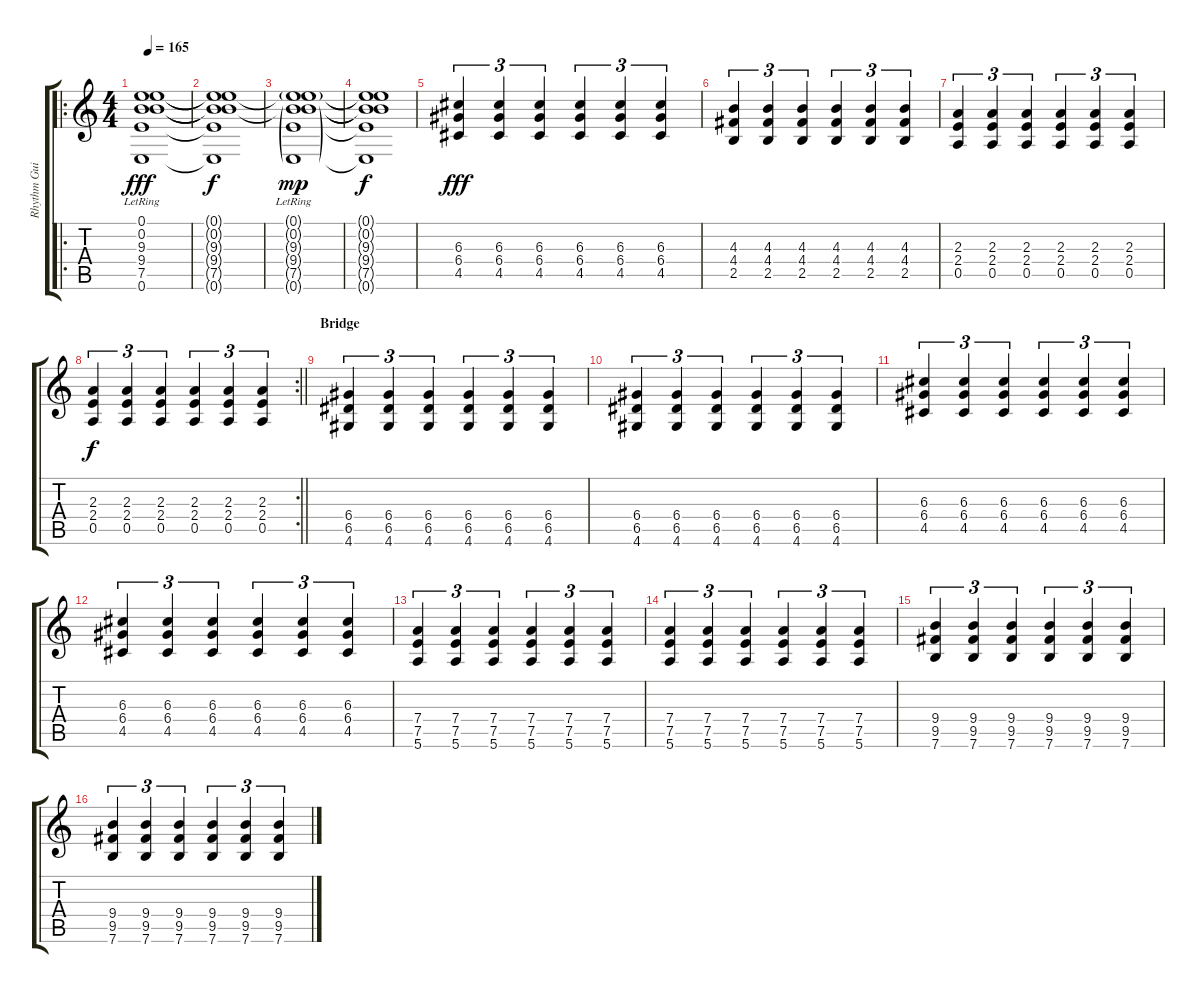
\track ("Rhythm Guitar" "Rhythm Gui") {instrument overdrivenguitar}
\staff {score tabs}
\tuning (E4 B3 G3 D3 A2 E2) {hide}
\ro
\ts (4 4)
\tempo 165
\clef g2
\ks c
(0.1 0.2 9.3{lr} 9.4{lr} 7.5{lr} 0.6{lr}).1{dy fff} |
(0.1{t} 0.2{t} 9.3{t} 9.4{t} 7.5{t} 0.6{t}).1{dy f} |
(0.1{t} 0.2{t} 9.3{g lr} 9.4{g lr} 7.5{g lr} 0.6{g lr}).1{dy mp} |
(0.1{t} 0.2{t} 9.3{t} 9.4{t} 7.5{t} 0.6{t}).1{dy f} |
(6.3 6.4 4.5).4{tu (3 2) dy fff} (6.3 6.4 4.5).4{tu (3 2)} (6.3 6.4 4.5).4{tu (3 2)} (6.3 6.4 4.5).4{tu (3 2)} (6.3 6.4 4.5).4{tu (3 2)} (6.3 6.4 4.5).4{tu (3 2)} |
(4.3 4.4 2.5).4{tu (3 2)} (4.3 4.4 2.5).4{tu (3 2)} (4.3 4.4 2.5).4{tu (3 2)} (4.3 4.4 2.5).4{tu (3 2)} (4.3 4.4 2.5).4{tu (3 2)} (4.3 4.4 2.5).4{tu (3 2)} |
(2.3 2.4 0.5).4{tu (3 2)} (2.3 2.4 0.5).4{tu (3 2)} (2.3 2.4 0.5).4{tu (3 2)} (2.3 2.4 0.5).4{tu (3 2)} (2.3 2.4 0.5).4{tu (3 2)} (2.3 2.4 0.5).4{tu (3 2)} |
\rc 2
\barLineRight lightlight
(2.3 2.4 0.5).4{tu (3 2) dy f} (2.3 2.4 0.5).4{tu (3 2)} (2.3 2.4 0.5).4{tu (3 2)} (2.3 2.4 0.5).4{tu (3 2)} (2.3 2.4 0.5).4{tu (3 2)} (2.3 2.4 0.5).4{tu (3 2)} |
\section ("" "Bridge")
(6.4 6.5 4.6).4{tu (3 2)} (6.4 6.5 4.6).4{tu (3 2)} (6.4 6.5 4.6).4{tu (3 2)} (6.4 6.5 4.6).4{tu (3 2)} (6.4 6.5 4.6).4{tu (3 2)} (6.4 6.5 4.6).4{tu (3 2)} |
(6.4 6.5 4.6).4{tu (3 2)} (6.4 6.5 4.6).4{tu (3 2)} (6.4 6.5 4.6).4{tu (3 2)} (6.4 6.5 4.6).4{tu (3 2)} (6.4 6.5 4.6).4{tu (3 2)} (6.4 6.5 4.6).4{tu (3 2)} |
(6.3 6.4 4.5).4{tu (3 2)} (6.3 6.4 4.5).4{tu (3 2)} (6.3 6.4 4.5).4{tu (3 2)} (6.3 6.4 4.5).4{tu (3 2)} (6.3 6.4 4.5).4{tu (3 2)} (6.3 6.4 4.5).4{tu (3 2)} |
(6.3 6.4 4.5).4{tu (3 2)} (6.3 6.4 4.5).4{tu (3 2)} (6.3 6.4 4.5).4{tu (3 2)} (6.3 6.4 4.5).4{tu (3 2)} (6.3 6.4 4.5).4{tu (3 2)} (6.3 6.4 4.5).4{tu (3 2)} |
(7.4 7.5 5.6).4{tu (3 2)} (7.4 7.5 5.6).4{tu (3 2)} (7.4 7.5 5.6).4{tu (3 2)} (7.4 7.5 5.6).4{tu (3 2)} (7.4 7.5 5.6).4{tu (3 2)} (7.4 7.5 5.6).4{tu (3 2)} |
(7.4 7.5 5.6).4{tu (3 2)} (7.4 7.5 5.6).4{tu (3 2)} (7.4 7.5 5.6).4{tu (3 2)} (7.4 7.5 5.6).4{tu (3 2)} (7.4 7.5 5.6).4{tu (3 2)} (7.4 7.5 5.6).4{tu (3 2)} |
(9.4 9.5 7.6).4{tu (3 2)} (9.4 9.5 7.6).4{tu (3 2)} (9.4 9.5 7.6).4{tu (3 2)} (9.4 9.5 7.6).4{tu (3 2)} (9.4 9.5 7.6).4{tu (3 2)} (9.4 9.5 7.6).4{tu (3 2)} |
(9.4 9.5 7.6).4{tu (3 2)} (9.4 9.5 7.6).4{tu (3 2)} (9.4 9.5 7.6).4{tu (3 2)} (9.4 9.5 7.6).4{tu (3 2)} (9.4 9.5 7.6).4{tu (3 2)} (9.4 9.5 7.6).4{tu (3 2)}
